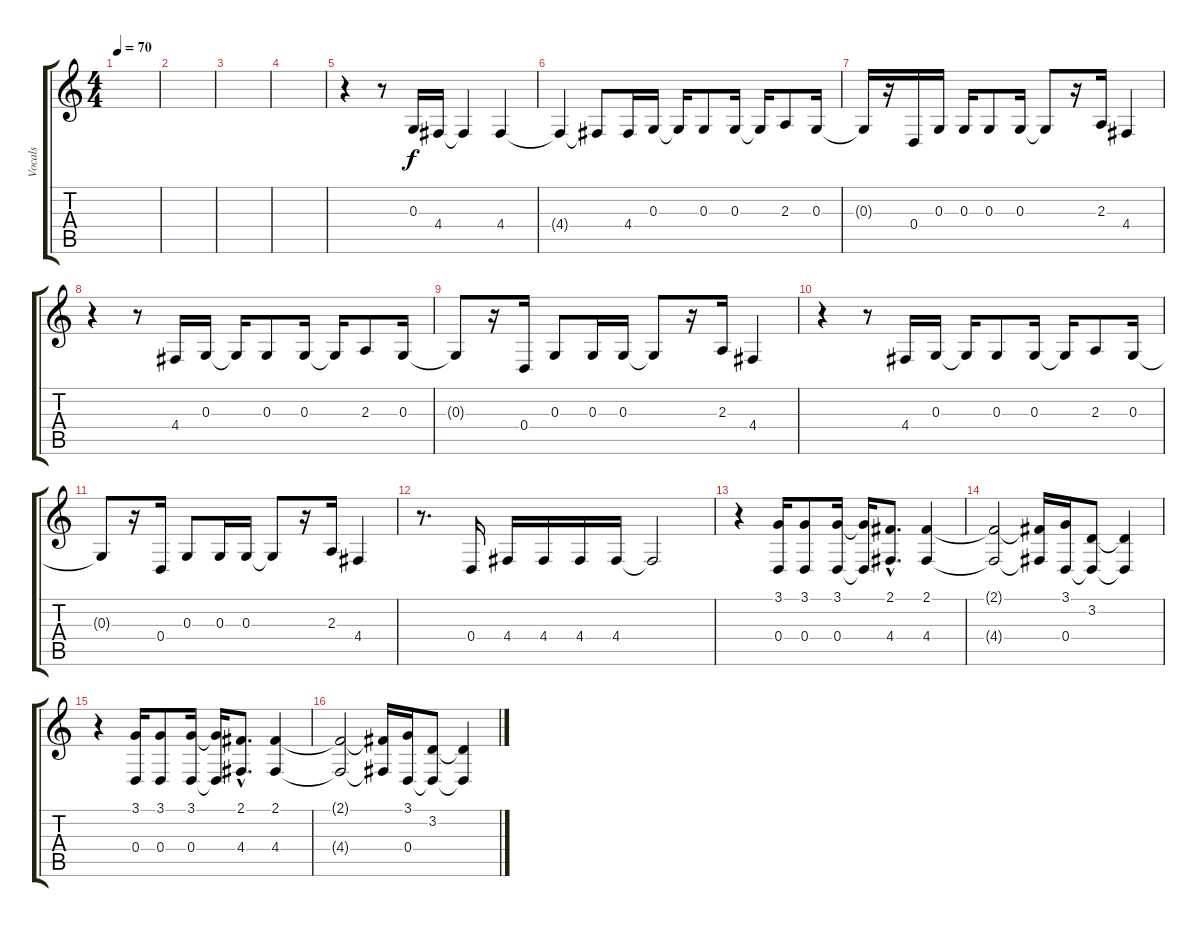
\track ("Vocals" "Vocals") {instrument lead5charang}
\staff {score tabs}
\tuning (E4 B3 G3 D3 A2 E2) {hide}
\ts (4 4)
\tempo 70
\clef g2
\ks c
|
|
|
|
r.4 r.8 0.3.16 4.4.16 4.4{t}.4 4.4.4 |
4.4{t}.4 4.4{t}.8 4.4.16 0.3.16 0.3{t}.16 0.3.8 0.3.16 0.3{t}.16 2.3.8 0.3.16 |
0.3{t}.16 r.16 0.4.16 0.3.16 0.3.16 0.3.8 0.3.16 0.3{t}.8 r.16 2.3.16 4.4.4 |
r.4 r.8 4.4.16 0.3.16 0.3{t}.16 0.3.8 0.3.16 0.3{t}.16 2.3.8 0.3.16 |
0.3{t}.8 r.16 0.4.16 0.3.8 0.3.16 0.3.16 0.3{t}.8 r.16 2.3.16 4.4.4 |
r.4 r.8 4.4.16 0.3.16 0.3{t}.16 0.3.8 0.3.16 0.3{t}.16 2.3.8 0.3.16 |
0.3{t}.8 r.16 0.4.16 0.3.8 0.3.16 0.3.16 0.3{t}.8 r.16 2.3.16 4.4.4 |
r.8{d} 0.4.16 4.4.16 4.4.16 4.4.16 4.4.16 4.4{t}.2 |
r.4 (3.1 0.4).16 (3.1 0.4).8 (3.1 0.4).16 (3.1{t} 0.4{t}).16 (2.1{hac} 4.4{hac}).8{d} (2.1 4.4).4 |
(2.1{t} 4.4{t}).2 (2.1{t} 4.4{t}).16 (3.1 0.4).16 (3.2 0.4{t}).8 (3.2{t} 0.4{t}).4 |
r.4 (3.1 0.4).16 (3.1 0.4).8 (3.1 0.4).16 (3.1{t} 0.4{t}).16 (2.1{hac} 4.4{hac}).8{d} (2.1 4.4).4 |
(2.1{t} 4.4{t}).2 (2.1{t} 4.4{t}).16 (3.1 0.4).16 (3.2 0.4{t}).8 (3.2{t} 0.4{t}).4
